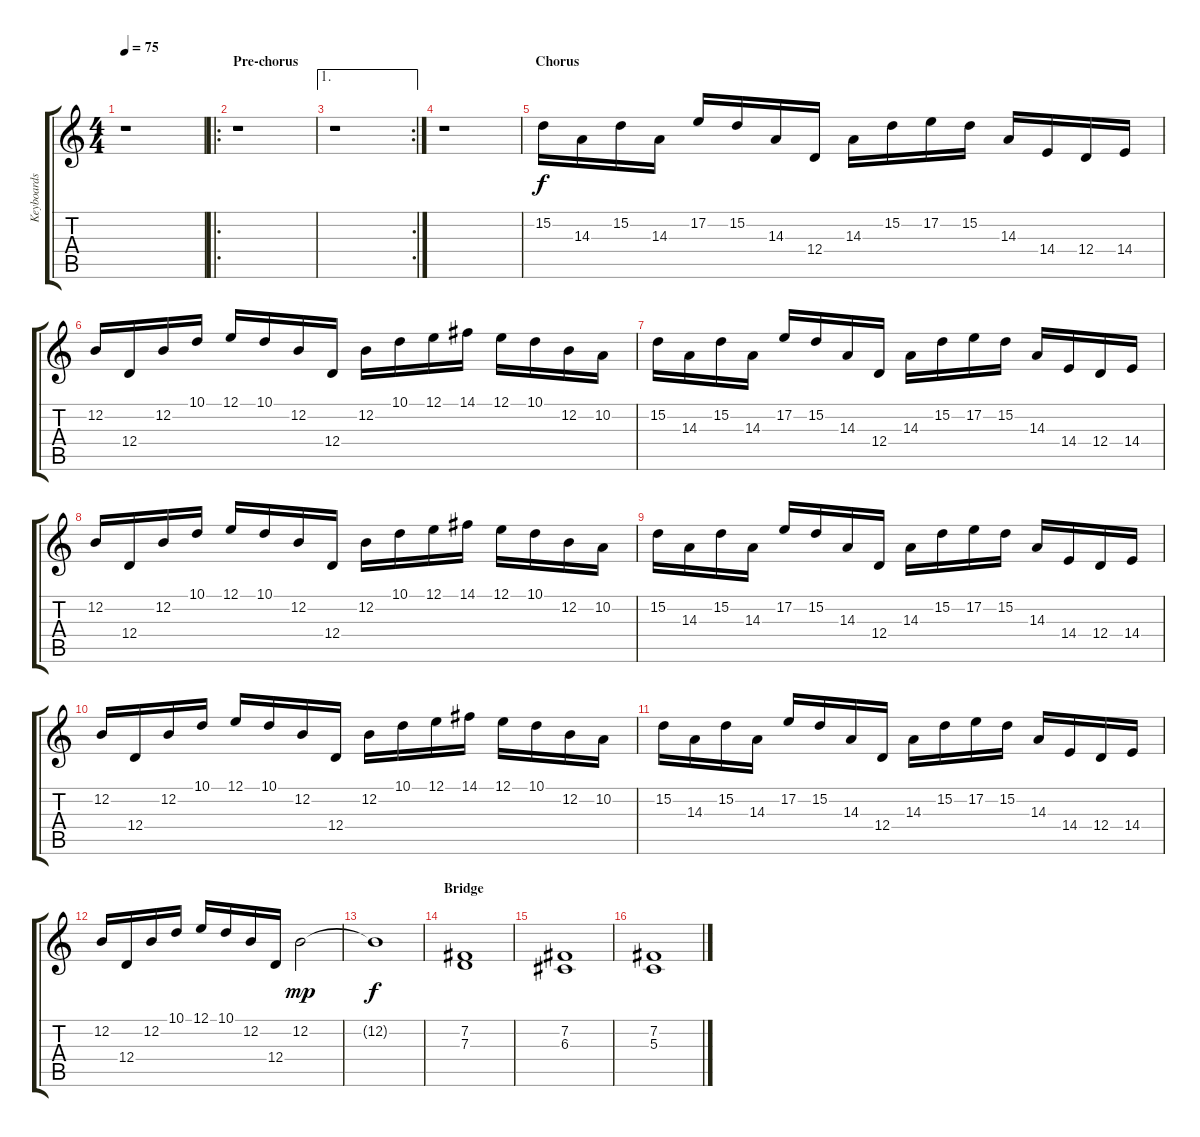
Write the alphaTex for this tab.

\track ("Keyboards" "Keyboards") {instrument synthstrings2}
\staff {score tabs}
\tuning (E4 B3 G3 D3 A2 E2) {hide}
\ts (4 4)
\tempo 75
\clef g2
\ks c
r.1{dy f} |
\ro
\section ("" "Pre-chorus")
r.1 |
\ae 1
\rc 2
r.1 |
r.1 |
\section ("" "Chorus")
15.2.16 14.3.16 15.2.16 14.3.16 17.2.16 15.2.16 14.3.16 12.4.16 14.3.16 15.2.16 17.2.16 15.2.16 14.3.16 14.4.16 12.4.16 14.4.16 |
12.2.16 12.4.16 12.2.16 10.1.16 12.1.16 10.1.16 12.2.16 12.4.16 12.2.16 10.1.16 12.1.16 14.1.16 12.1.16 10.1.16 12.2.16 10.2.16 |
15.2.16 14.3.16 15.2.16 14.3.16 17.2.16 15.2.16 14.3.16 12.4.16 14.3.16 15.2.16 17.2.16 15.2.16 14.3.16 14.4.16 12.4.16 14.4.16 |
12.2.16 12.4.16 12.2.16 10.1.16 12.1.16 10.1.16 12.2.16 12.4.16 12.2.16 10.1.16 12.1.16 14.1.16 12.1.16 10.1.16 12.2.16 10.2.16 |
15.2.16 14.3.16 15.2.16 14.3.16 17.2.16 15.2.16 14.3.16 12.4.16 14.3.16 15.2.16 17.2.16 15.2.16 14.3.16 14.4.16 12.4.16 14.4.16 |
12.2.16 12.4.16 12.2.16 10.1.16 12.1.16 10.1.16 12.2.16 12.4.16 12.2.16 10.1.16 12.1.16 14.1.16 12.1.16 10.1.16 12.2.16 10.2.16 |
15.2.16 14.3.16 15.2.16 14.3.16 17.2.16 15.2.16 14.3.16 12.4.16 14.3.16 15.2.16 17.2.16 15.2.16 14.3.16 14.4.16 12.4.16 14.4.16 |
12.2.16 12.4.16 12.2.16 10.1.16 12.1.16 10.1.16 12.2.16 12.4.16 12.2.2{dy mp} |
12.2{t}.1{dy f} |
\section ("" "Bridge")
(7.2 7.3).1{volume 7 instrument synthstrings2} |
(7.2 6.3).1 |
(7.2 5.3).1
